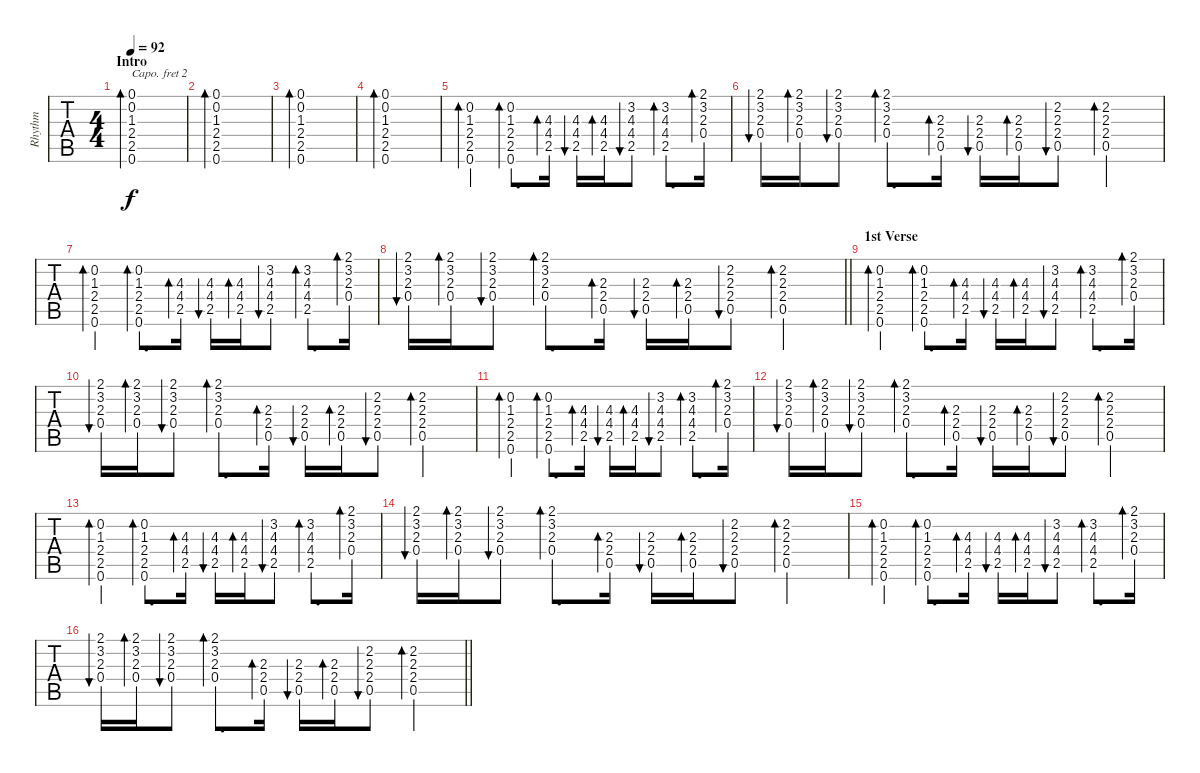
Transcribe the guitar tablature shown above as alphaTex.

\track ("Rhythm" "Rhythm") {instrument acousticguitarsteel}
\staff {tabs}
\capo 2
\tuning (E4 B3 G3 D3 A2 E2) {hide}
\ts (4 4)
\section ("" "Intro")
\tempo 92
\clef g2
\ks c
(0.1 0.2 1.3 2.4 2.5 0.6).1{bd 60 dy f instrument acousticguitarsteel} |
(0.1 0.2 1.3 2.4 2.5 0.6).1{bd 60} |
(0.1 0.2 1.3 2.4 2.5 0.6).1{bd 60} |
(0.1 0.2 1.3 2.4 2.5 0.6).1{bd 60} |
(0.2 1.3 2.4 2.5 0.6).4{bd 60} (0.2 1.3 2.4 2.5 0.6).8{d bd 60} (4.3 4.4 2.5).16{bd 60} (4.3 4.4 2.5).16{bu 60} (4.3 4.4 2.5).16{bd 60} (3.2 4.3 4.4 2.5).8{bu 60} (3.2 4.3 4.4 2.5).8{d bd 120} (2.1 3.2 2.3 0.4).16{bd 60} |
(2.1 3.2 2.3 0.4).16{bu 60} (2.1 3.2 2.3 0.4).16{bd 60} (2.1 3.2 2.3 0.4).8{bu 60} (2.1 3.2 2.3 0.4).8{d bd 120} (2.3 2.4 0.5).16{bd 60} (2.3 2.4 0.5).16{bu 60} (2.3 2.4 0.5).16{bd 60} (2.2 2.3 2.4 0.5).8{bu 60} (2.2 2.3 2.4 0.5).4{bd 120} |
(0.2 1.3 2.4 2.5 0.6).4{bd 60} (0.2 1.3 2.4 2.5 0.6).8{d bd 60} (4.3 4.4 2.5).16{bd 60} (4.3 4.4 2.5).16{bu 60} (4.3 4.4 2.5).16{bd 60} (3.2 4.3 4.4 2.5).8{bu 60} (3.2 4.3 4.4 2.5).8{d bd 120} (2.1 3.2 2.3 0.4).16{bd 60} |
\barLineRight lightlight
(2.1 3.2 2.3 0.4).16{bu 60} (2.1 3.2 2.3 0.4).16{bd 60} (2.1 3.2 2.3 0.4).8{bu 60} (2.1 3.2 2.3 0.4).8{d bd 120} (2.3 2.4 0.5).16{bd 60} (2.3 2.4 0.5).16{bu 60} (2.3 2.4 0.5).16{bd 60} (2.2 2.3 2.4 0.5).8{bu 60} (2.2 2.3 2.4 0.5).4{bd 120} |
\section ("" "1st Verse")
(0.2 1.3 2.4 2.5 0.6).4{bd 60} (0.2 1.3 2.4 2.5 0.6).8{d bd 60} (4.3 4.4 2.5).16{bd 60} (4.3 4.4 2.5).16{bu 60} (4.3 4.4 2.5).16{bd 60} (3.2 4.3 4.4 2.5).8{bu 60} (3.2 4.3 4.4 2.5).8{d bd 120} (2.1 3.2 2.3 0.4).16{bd 60} |
(2.1 3.2 2.3 0.4).16{bu 60} (2.1 3.2 2.3 0.4).16{bd 60} (2.1 3.2 2.3 0.4).8{bu 60} (2.1 3.2 2.3 0.4).8{d bd 120} (2.3 2.4 0.5).16{bd 60} (2.3 2.4 0.5).16{bu 60} (2.3 2.4 0.5).16{bd 60} (2.2 2.3 2.4 0.5).8{bu 60} (2.2 2.3 2.4 0.5).4{bd 120} |
(0.2 1.3 2.4 2.5 0.6).4{bd 60} (0.2 1.3 2.4 2.5 0.6).8{d bd 60} (4.3 4.4 2.5).16{bd 60} (4.3 4.4 2.5).16{bu 60} (4.3 4.4 2.5).16{bd 60} (3.2 4.3 4.4 2.5).8{bu 60} (3.2 4.3 4.4 2.5).8{d bd 120} (2.1 3.2 2.3 0.4).16{bd 60} |
(2.1 3.2 2.3 0.4).16{bu 60} (2.1 3.2 2.3 0.4).16{bd 60} (2.1 3.2 2.3 0.4).8{bu 60} (2.1 3.2 2.3 0.4).8{d bd 120} (2.3 2.4 0.5).16{bd 60} (2.3 2.4 0.5).16{bu 60} (2.3 2.4 0.5).16{bd 60} (2.2 2.3 2.4 0.5).8{bu 60} (2.2 2.3 2.4 0.5).4{bd 120} |
(0.2 1.3 2.4 2.5 0.6).4{bd 60} (0.2 1.3 2.4 2.5 0.6).8{d bd 60} (4.3 4.4 2.5).16{bd 60} (4.3 4.4 2.5).16{bu 60} (4.3 4.4 2.5).16{bd 60} (3.2 4.3 4.4 2.5).8{bu 60} (3.2 4.3 4.4 2.5).8{d bd 120} (2.1 3.2 2.3 0.4).16{bd 60} |
(2.1 3.2 2.3 0.4).16{bu 60} (2.1 3.2 2.3 0.4).16{bd 60} (2.1 3.2 2.3 0.4).8{bu 60} (2.1 3.2 2.3 0.4).8{d bd 120} (2.3 2.4 0.5).16{bd 60} (2.3 2.4 0.5).16{bu 60} (2.3 2.4 0.5).16{bd 60} (2.2 2.3 2.4 0.5).8{bu 60} (2.2 2.3 2.4 0.5).4{bd 120} |
(0.2 1.3 2.4 2.5 0.6).4{bd 60} (0.2 1.3 2.4 2.5 0.6).8{d bd 60} (4.3 4.4 2.5).16{bd 60} (4.3 4.4 2.5).16{bu 60} (4.3 4.4 2.5).16{bd 60} (3.2 4.3 4.4 2.5).8{bu 60} (3.2 4.3 4.4 2.5).8{d bd 120} (2.1 3.2 2.3 0.4).16{bd 60} |
\barLineRight lightlight
(2.1 3.2 2.3 0.4).16{bu 60} (2.1 3.2 2.3 0.4).16{bd 60} (2.1 3.2 2.3 0.4).8{bu 60} (2.1 3.2 2.3 0.4).8{d bd 120} (2.3 2.4 0.5).16{bd 60} (2.3 2.4 0.5).16{bu 60} (2.3 2.4 0.5).16{bd 60} (2.2 2.3 2.4 0.5).8{bu 60} (2.2 2.3 2.4 0.5).4{bd 120}
